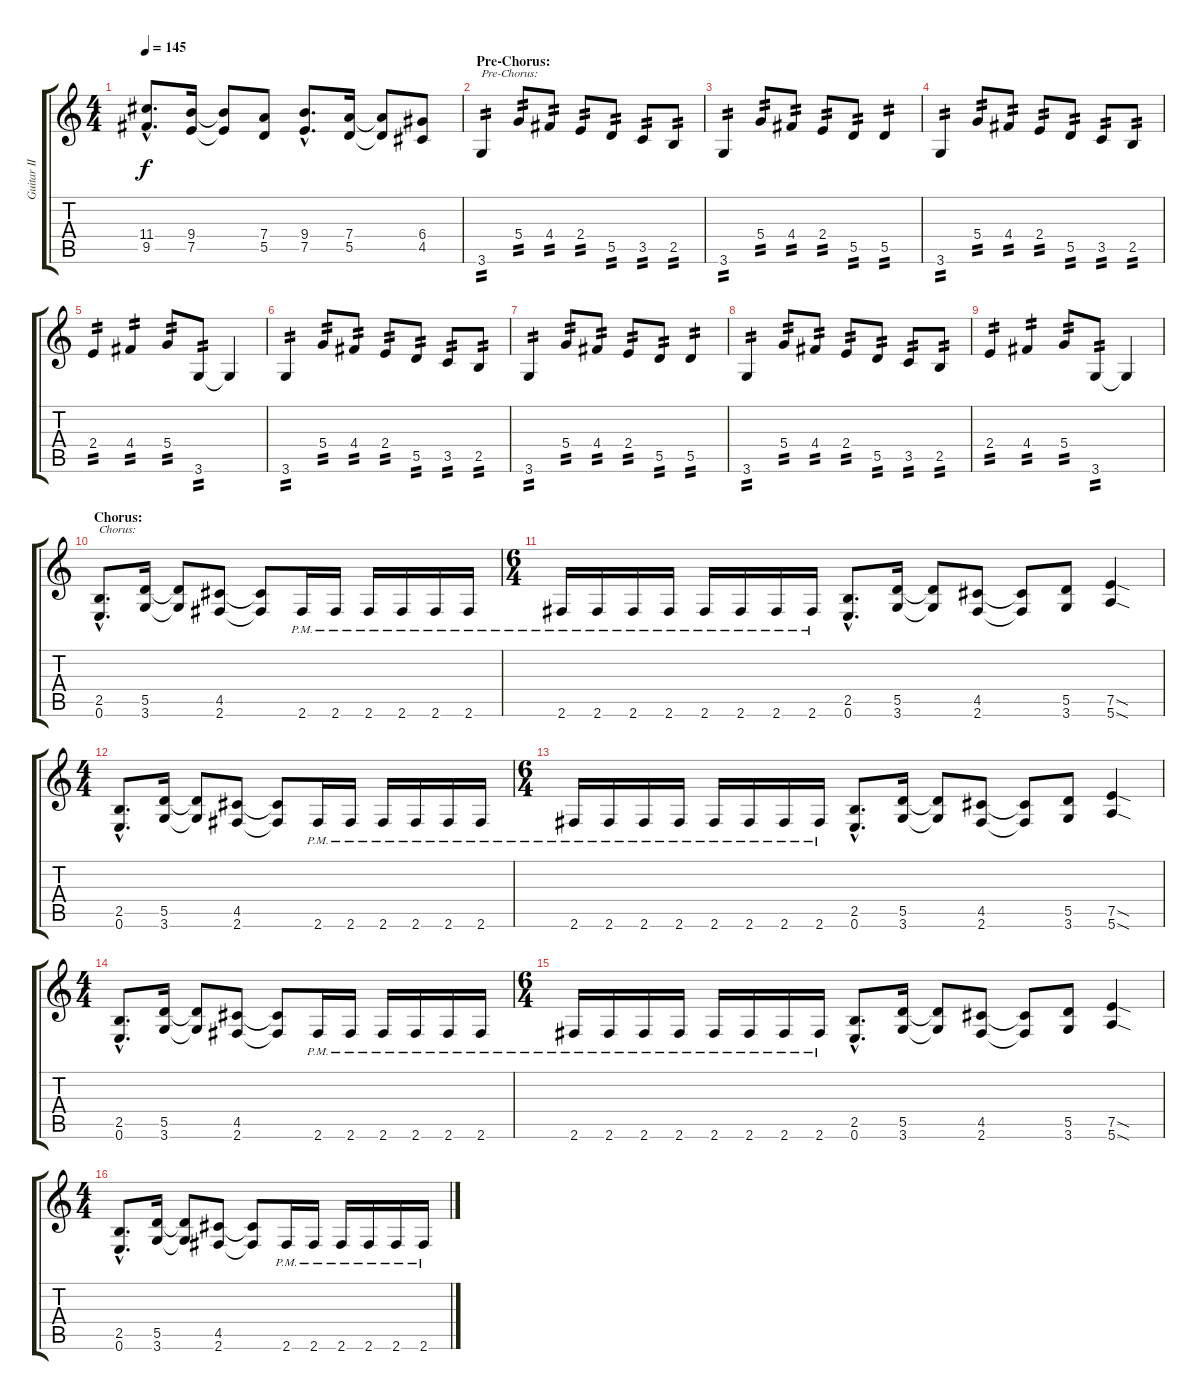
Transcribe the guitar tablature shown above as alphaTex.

\track ("Guitar II" "Guitar II") {instrument distortionguitar}
\staff {score tabs}
\tuning (E4 B3 G3 D3 A2 E2) {hide}
\ts (4 4)
\tempo 145
\clef g2
\ks c
(11.4{hac} 9.5{hac}).8{d dy f} (9.4 7.5).16 (9.4{t} 7.5{t}).8 (7.4 5.5).8 (9.4{hac} 7.5{hac}).8{d} (7.4 5.5).16 (7.4{t} 5.5{t}).8 (6.4 4.5).8 |
\section ("" "Pre-Chorus:")
3.6.4{txt "Pre-Chorus:" tp 2} 5.4.8{tp 2} 4.4.8{tp 2} 2.4.8{tp 2} 5.5.8{tp 2} 3.5.8{tp 2} 2.5.8{tp 2} |
3.6.4{tp 2} 5.4.8{tp 2} 4.4.8{tp 2} 2.4.8{tp 2} 5.5.8{tp 2} 5.5.4{tp 2} |
3.6.4{tp 2} 5.4.8{tp 2} 4.4.8{tp 2} 2.4.8{tp 2} 5.5.8{tp 2} 3.5.8{tp 2} 2.5.8{tp 2} |
2.4.4{tp 2} 4.4.4{tp 2} 5.4.8{tp 2} 3.6.8{tp 2} 3.6{t}.4 |
3.6.4{tp 2} 5.4.8{tp 2} 4.4.8{tp 2} 2.4.8{tp 2} 5.5.8{tp 2} 3.5.8{tp 2} 2.5.8{tp 2} |
3.6.4{tp 2} 5.4.8{tp 2} 4.4.8{tp 2} 2.4.8{tp 2} 5.5.8{tp 2} 5.5.4{tp 2} |
3.6.4{tp 2} 5.4.8{tp 2} 4.4.8{tp 2} 2.4.8{tp 2} 5.5.8{tp 2} 3.5.8{tp 2} 2.5.8{tp 2} |
2.4.4{tp 2} 4.4.4{tp 2} 5.4.8{tp 2} 3.6.8{tp 2} 3.6{t}.4 |
\section ("" "Chorus:")
(2.5{hac} 0.6{hac}).8{d txt "Chorus:"} (5.5 3.6).16 (5.5{t} 3.6{t}).8 (4.5 2.6).8 (4.5{t} 2.6{t}).8 2.6{pm}.16 2.6{pm}.16 2.6{pm}.16 2.6{pm}.16 2.6{pm}.16 2.6{pm}.16 |
\ts (6 4)
2.6{pm}.16 2.6{pm}.16 2.6{pm}.16 2.6{pm}.16 2.6{pm}.16 2.6{pm}.16 2.6{pm}.16 2.6{pm}.16 (2.5{hac} 0.6{hac}).8{d} (5.5 3.6).16 (5.5{t} 3.6{t}).8 (4.5 2.6).8 (4.5{t} 2.6{t}).8 (5.5 3.6).8 (7.5{sod} 5.6{sod}).4 |
\ts (4 4)
(2.5{hac} 0.6{hac}).8{d} (5.5 3.6).16 (5.5{t} 3.6{t}).8 (4.5 2.6).8 (4.5{t} 2.6{t}).8 2.6{pm}.16 2.6{pm}.16 2.6{pm}.16 2.6{pm}.16 2.6{pm}.16 2.6{pm}.16 |
\ts (6 4)
2.6{pm}.16 2.6{pm}.16 2.6{pm}.16 2.6{pm}.16 2.6{pm}.16 2.6{pm}.16 2.6{pm}.16 2.6{pm}.16 (2.5{hac} 0.6{hac}).8{d} (5.5 3.6).16 (5.5{t} 3.6{t}).8 (4.5 2.6).8 (4.5{t} 2.6{t}).8 (5.5 3.6).8 (7.5{sod} 5.6{sod}).4 |
\ts (4 4)
(2.5{hac} 0.6{hac}).8{d} (5.5 3.6).16 (5.5{t} 3.6{t}).8 (4.5 2.6).8 (4.5{t} 2.6{t}).8 2.6{pm}.16 2.6{pm}.16 2.6{pm}.16 2.6{pm}.16 2.6{pm}.16 2.6{pm}.16 |
\ts (6 4)
2.6{pm}.16 2.6{pm}.16 2.6{pm}.16 2.6{pm}.16 2.6{pm}.16 2.6{pm}.16 2.6{pm}.16 2.6{pm}.16 (2.5{hac} 0.6{hac}).8{d} (5.5 3.6).16 (5.5{t} 3.6{t}).8 (4.5 2.6).8 (4.5{t} 2.6{t}).8 (5.5 3.6).8 (7.5{sod} 5.6{sod}).4 |
\ts (4 4)
(2.5{hac} 0.6{hac}).8{d} (5.5 3.6).16 (5.5{t} 3.6{t}).8 (4.5 2.6).8 (4.5{t} 2.6{t}).8 2.6{pm}.16 2.6{pm}.16 2.6{pm}.16 2.6{pm}.16 2.6{pm}.16 2.6{pm}.16
